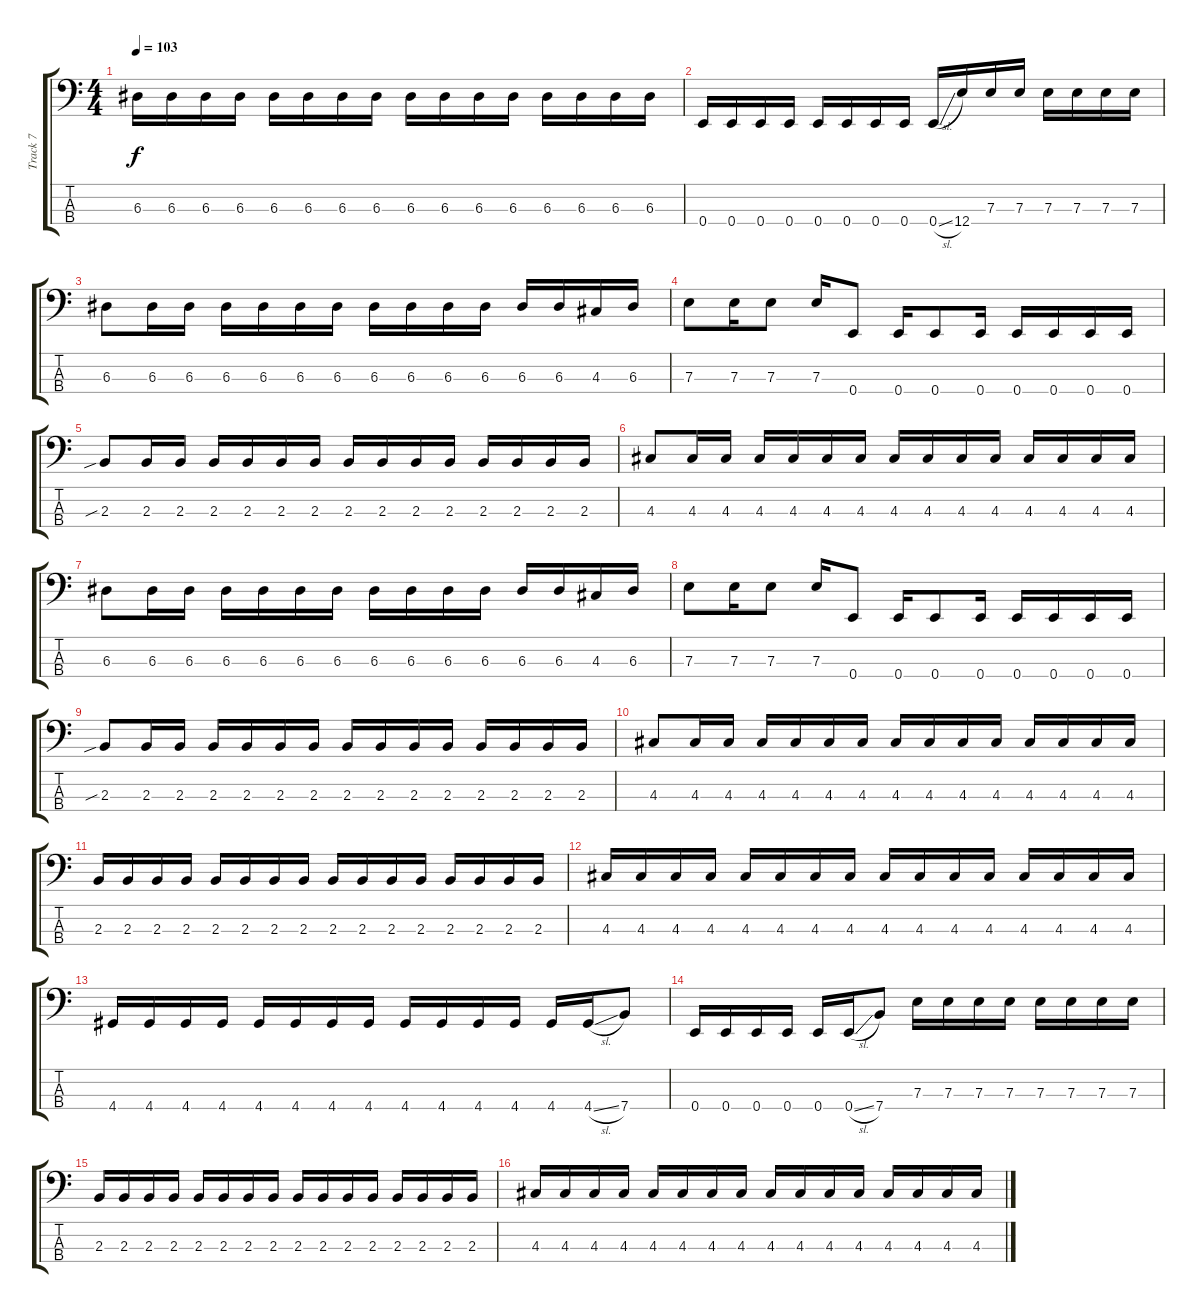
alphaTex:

\track ("Track 7" "Track 7") {instrument fretlessbass}
\staff {score tabs}
\tuning (G2 D2 A1 E1) {hide}
\ts (4 4)
\tempo 103
\clef f4
\ks c
6.3.16{dy f} 6.3.16 6.3.16 6.3.16 6.3.16 6.3.16 6.3.16 6.3.16 6.3.16 6.3.16 6.3.16 6.3.16 6.3.16 6.3.16 6.3.16 6.3.16 |
0.4.16 0.4.16 0.4.16 0.4.16 0.4.16 0.4.16 0.4.16 0.4.16 0.4{sl}.16 12.4.16 7.3.16 7.3.16 7.3.16 7.3.16 7.3.16 7.3.16 |
6.3.8 6.3.16 6.3.16 6.3.16 6.3.16 6.3.16 6.3.16 6.3.16 6.3.16 6.3.16 6.3.16 6.3.16 6.3.16 4.3.16 6.3.16 |
7.3.8 7.3.16 7.3.8 7.3.16 0.4.8 0.4.16 0.4.8 0.4.16 0.4.16 0.4.16 0.4.16 0.4.16 |
2.3{sib}.8 2.3.16 2.3.16 2.3.16 2.3.16 2.3.16 2.3.16 2.3.16 2.3.16 2.3.16 2.3.16 2.3.16 2.3.16 2.3.16 2.3.16 |
4.3.8 4.3.16 4.3.16 4.3.16 4.3.16 4.3.16 4.3.16 4.3.16 4.3.16 4.3.16 4.3.16 4.3.16 4.3.16 4.3.16 4.3.16 |
6.3.8 6.3.16 6.3.16 6.3.16 6.3.16 6.3.16 6.3.16 6.3.16 6.3.16 6.3.16 6.3.16 6.3.16 6.3.16 4.3.16 6.3.16 |
7.3.8 7.3.16 7.3.8 7.3.16 0.4.8 0.4.16 0.4.8 0.4.16 0.4.16 0.4.16 0.4.16 0.4.16 |
2.3{sib}.8 2.3.16 2.3.16 2.3.16 2.3.16 2.3.16 2.3.16 2.3.16 2.3.16 2.3.16 2.3.16 2.3.16 2.3.16 2.3.16 2.3.16 |
4.3.8 4.3.16 4.3.16 4.3.16 4.3.16 4.3.16 4.3.16 4.3.16 4.3.16 4.3.16 4.3.16 4.3.16 4.3.16 4.3.16 4.3.16 |
2.3.16 2.3.16 2.3.16 2.3.16 2.3.16 2.3.16 2.3.16 2.3.16 2.3.16 2.3.16 2.3.16 2.3.16 2.3.16 2.3.16 2.3.16 2.3.16 |
4.3.16 4.3.16 4.3.16 4.3.16 4.3.16 4.3.16 4.3.16 4.3.16 4.3.16 4.3.16 4.3.16 4.3.16 4.3.16 4.3.16 4.3.16 4.3.16 |
4.4.16 4.4.16 4.4.16 4.4.16 4.4.16 4.4.16 4.4.16 4.4.16 4.4.16 4.4.16 4.4.16 4.4.16 4.4.16 4.4{sl}.16 7.4.8 |
0.4.16 0.4.16 0.4.16 0.4.16 0.4.16 0.4{sl}.16 7.4.8 7.3.16 7.3.16 7.3.16 7.3.16 7.3.16 7.3.16 7.3.16 7.3.16 |
2.3.16 2.3.16 2.3.16 2.3.16 2.3.16 2.3.16 2.3.16 2.3.16 2.3.16 2.3.16 2.3.16 2.3.16 2.3.16 2.3.16 2.3.16 2.3.16 |
4.3.16 4.3.16 4.3.16 4.3.16 4.3.16 4.3.16 4.3.16 4.3.16 4.3.16 4.3.16 4.3.16 4.3.16 4.3.16 4.3.16 4.3.16 4.3.16
